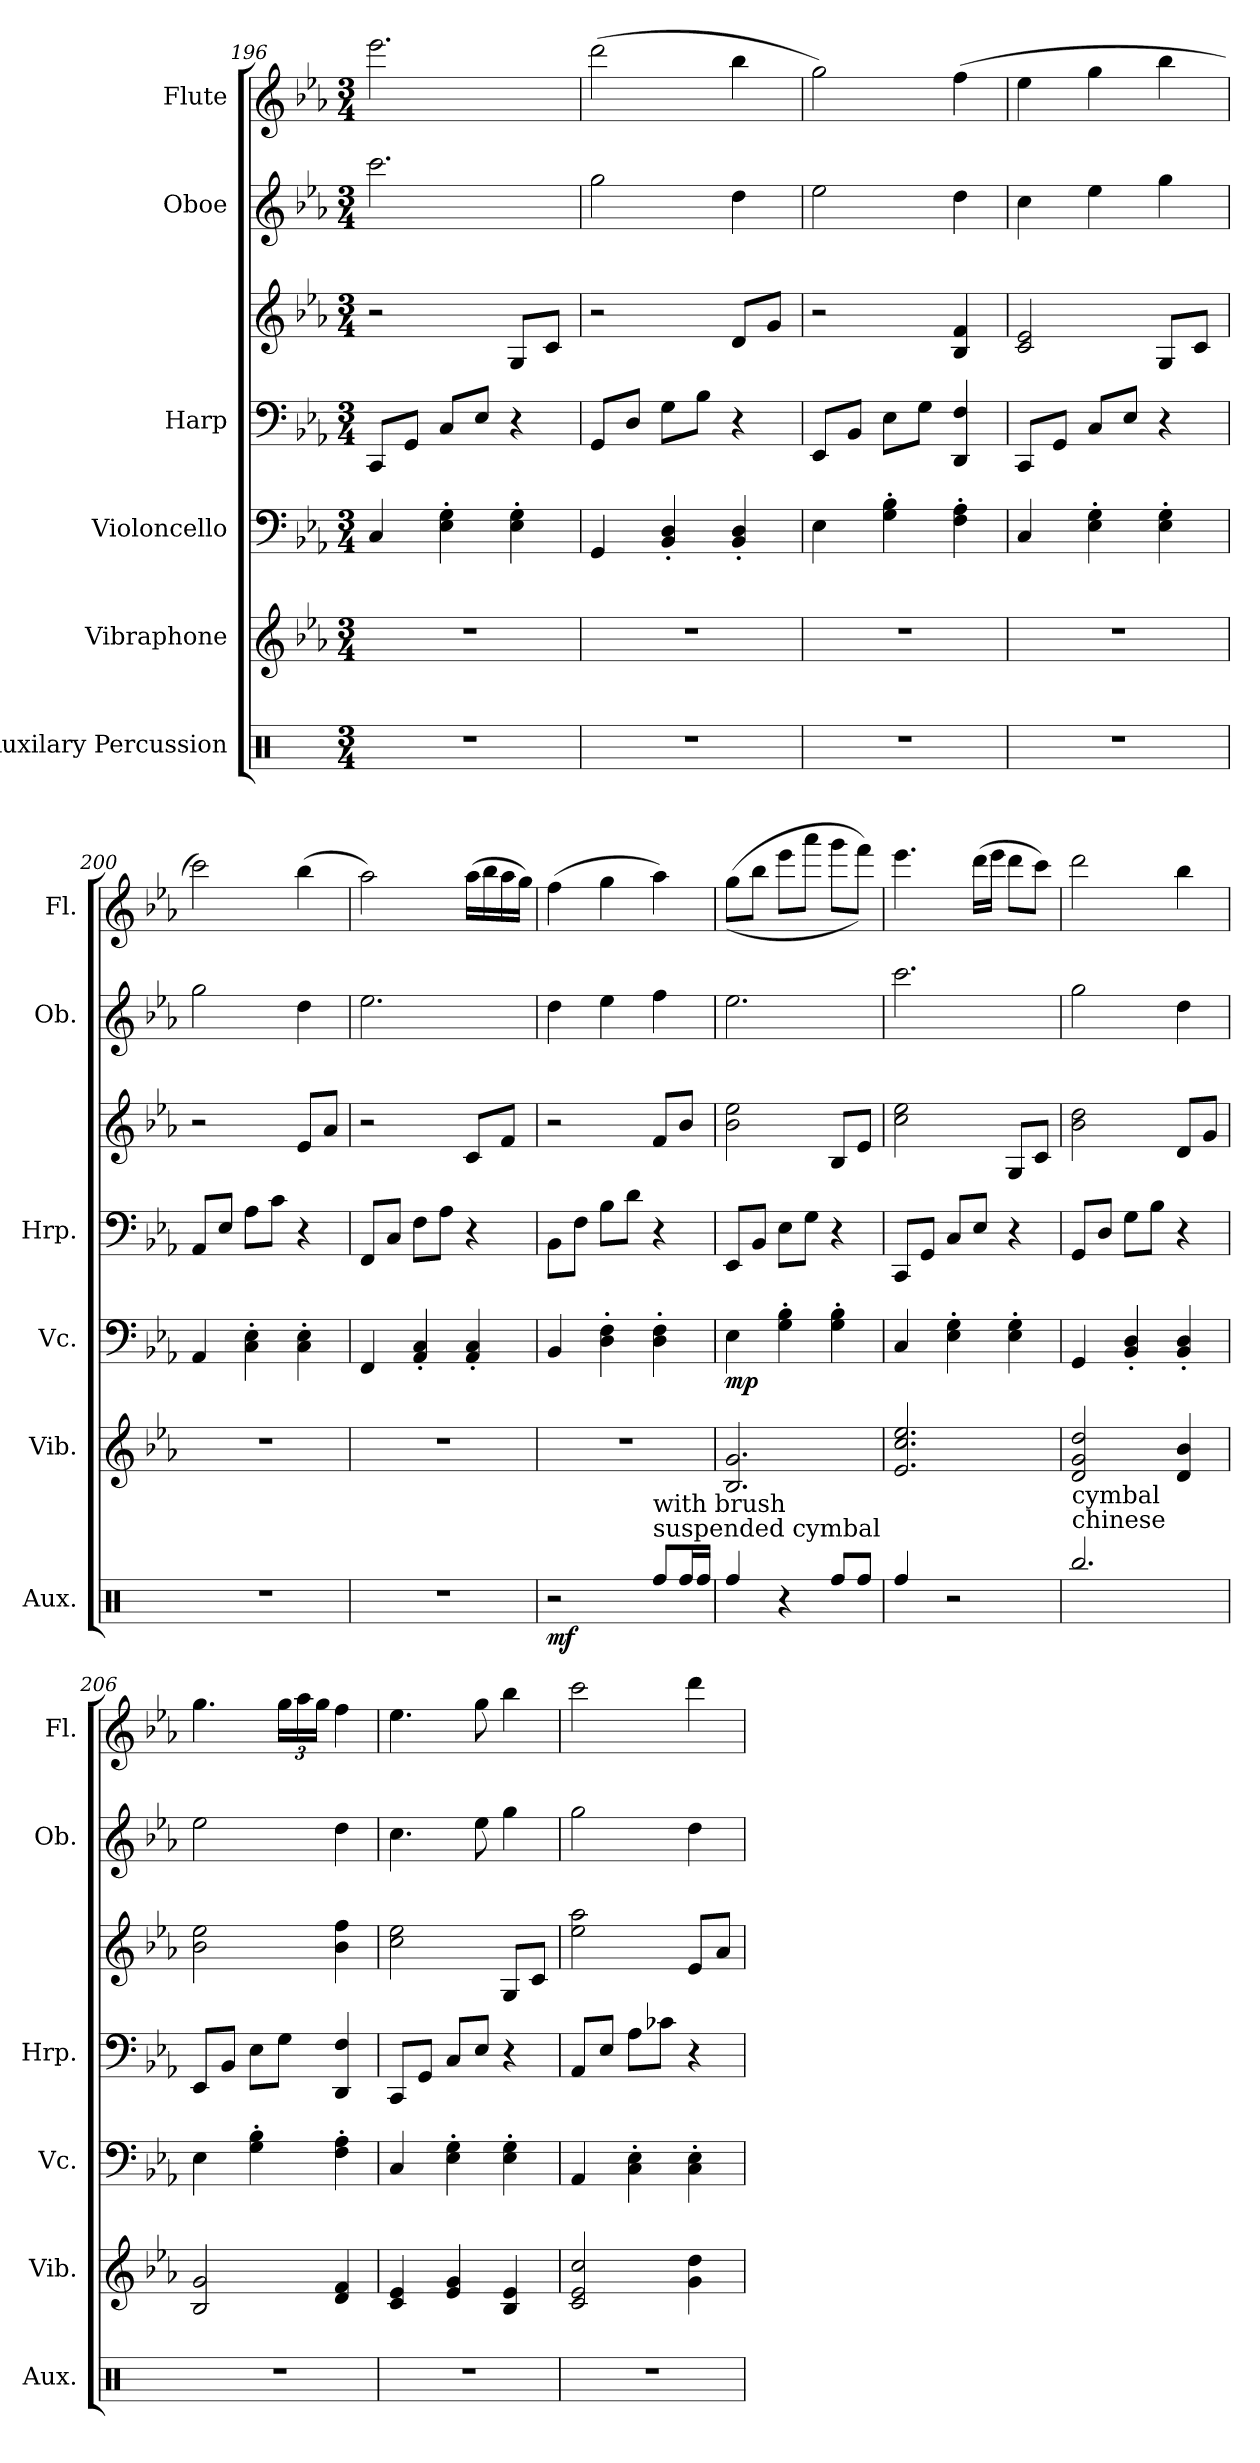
**kern	**dynam	**kern	**kern	**dynam	**kern	**kern	**kern	**kern
*part6	*part6	*part5	*part4	*part4	*part3	*part3	*part2	*part1
*staff7	*staff7	*staff6	*staff5	*staff5	*staff4	*staff3	*staff2	*staff1
*I"Auxilary Percussion	*	*I"Vibraphone	*I"Violoncello	*	*I"Harp	*	*I"Oboe	*I"Flute
*I'Aux.	*	*I'Vib.	*I'Vc.	*	*I'Hrp.	*	*I'Ob.	*I'Fl.
*clefX	*	*clefG2	*clefF4	*	*clefF4	*clefG2	*clefG2	*clefG2
*k[]	*	*k[b-e-a-]	*k[b-e-a-]	*	*k[b-e-a-]	*k[b-e-a-]	*k[b-e-a-]	*k[b-e-a-]
*M3/4	*	*M3/4	*M3/4	*	*M3/4	*M3/4	*M3/4	*M3/4
=196	=196	=196	=196	=196	=196	=196	=196	=196
2.r	.	2.r	4C/	.	8CC/L	2r	2.ccc\	2.eee-\
.	.	.	.	.	8GG/J	.	.	.
.	.	.	4E-\' 4G\'	.	8C/L	.	.	.
.	.	.	.	.	8E-/J	.	.	.
.	.	.	4E-\' 4G\'	.	4r	8G/L	.	.
.	.	.	.	.	.	8c/J	.	.
=197	=197	=197	=197	=197	=197	=197	=197	=197
2.r	.	2.r	4GG/	.	8GG/L	2r	2gg\	(2ddd\
.	.	.	.	.	8D/J	.	.	.
.	.	.	4BB-/' 4D/'	.	8G\L	.	.	.
.	.	.	.	.	8B-\J	.	.	.
.	.	.	4BB-/' 4D/'	.	4r	8d/L	4dd\	4bb-\
.	.	.	.	.	.	8g/J	.	.
=198	=198	=198	=198	=198	=198	=198	=198	=198
2.r	.	2.r	4E-\	.	8EE-/L	2r	2ee-\	2gg\)
.	.	.	.	.	8BB-/J	.	.	.
.	.	.	4G\' 4B-\'	.	8E-\L	.	.	.
.	.	.	.	.	8G\J	.	.	.
.	.	.	4F\' 4A-\'	.	4DD/ 4F/	4B-/ 4f/	4dd\	(4ff\
=199	=199	=199	=199	=199	=199	=199	=199	=199
2.r	.	2.r	4C/	.	8CC/L	2c/ 2e-/	4cc\	4ee-\
.	.	.	.	.	8GG/J	.	.	.
.	.	.	4E-\' 4G\'	.	8C/L	.	4ee-\	4gg\
.	.	.	.	.	8E-/J	.	.	.
.	.	.	4E-\' 4G\'	.	4r	8G/L	4gg\	4bb-\
.	.	.	.	.	.	8c/J	.	.
!!LO:PB:g=z
=200	=200	=200	=200	=200	=200	=200	=200	=200
2.r	.	2.r	4AA-/	.	8AA-/L	2r	2gg\	2ccc\)
.	.	.	.	.	8E-/J	.	.	.
.	.	.	4C\' 4E-\'	.	8A-\L	.	.	.
.	.	.	.	.	8c\J	.	.	.
.	.	.	4C\' 4E-\'	.	4r	8e-/L	4dd\	(4bb-\
.	.	.	.	.	.	8a-/J	.	.
=201	=201	=201	=201	=201	=201	=201	=201	=201
2.r	.	2.r	4FF/	.	8FF/L	2r	2.ee-\	2aa-\)
.	.	.	.	.	8C/J	.	.	.
.	.	.	4AA-/' 4C/'	.	8F\L	.	.	.
.	.	.	.	.	8A-\J	.	.	.
.	.	.	4AA-/' 4C/'	.	4r	8c/L	.	(16aa-\LL
.	.	.	.	.	.	.	.	16bb-\
.	.	.	.	.	.	8f/J	.	16aa-\
.	.	.	.	.	.	.	.	16gg\JJ)
=202	=202	=202	=202	=202	=202	=202	=202	=202
!	!LO:DY:b	!	!	!	!	!	!	!
2r	mf	2.r	4BB-/	.	8BB-\L	2r	4dd\	(4ff\
.	.	.	.	.	8F\J	.	.	.
.	.	.	4D\' 4F\'	.	8B-\L	.	4ee-\	4gg\
.	.	.	.	.	8d\J	.	.	.
!LO:TX:a:t=suspended cymbal	!	!	!	!	!	!	!	!
!LO:TX:a:t=with brush	!	!	!	!	!	!	!	!
8Rff/L	.	.	4D\' 4F\'	.	4r	8f/L	4ff\	4aa-\)
16Rff/L	.	.	.	.	.	8b-/J	.	.
16Rff/JJ	.	.	.	.	.	.	.	.
=203	=203	=203	=203	=203	=203	=203	=203	=203
!	!	!	!	!LO:DY:b	!	!	!	!
4Rff/	.	2.B-/ 2.g/	4E-\	mp	8EE-/L	2b-\ 2ee-\	2.ee-\	((8gg\L
.	.	.	.	.	8BB-/J	.	.	8bb-\J
4r	.	.	4G\' 4B-\'	.	8E-\L	.	.	8eee-\L
.	.	.	.	.	8G\J	.	.	8aaa-\J
8Rff/L	.	.	4G\' 4B-\'	.	4r	8B-/L	.	8ggg\L
8Rff/J	.	.	.	.	.	8e-/J	.	8fff\J))
=204	=204	=204	=204	=204	=204	=204	=204	=204
4Rff/	.	2.e-/ 2.cc/ 2.ee-/	4C/	.	8CC/L	2cc\ 2ee-\	2.ccc\	4.eee-\
.	.	.	.	.	8GG/J	.	.	.
2r	.	.	4E-\' 4G\'	.	8C/L	.	.	.
.	.	.	.	.	8E-/J	.	.	(16ddd\LL
.	.	.	.	.	.	.	.	16eee-\JJ
.	.	.	4E-\' 4G\'	.	4r	8G/L	.	8ddd\L
.	.	.	.	.	.	8c/J	.	8ccc\J)
!!LO:PB:g=z
=205	=205	=205	=205	=205	=205	=205	=205	=205
!LO:TX:a:t=chinese	!	!	!	!	!	!	!	!
!LO:TX:a:t=cymbal	!	!	!	!	!	!	!	!
2.Rbb/	.	2d/ 2g/ 2dd/	4GG/	.	8GG/L	2b-\ 2dd\	2gg\	2ddd\
.	.	.	.	.	8D/J	.	.	.
.	.	.	4BB-/' 4D/'	.	8G\L	.	.	.
.	.	.	.	.	8B-\J	.	.	.
.	.	4d/ 4b-/	4BB-/' 4D/'	.	4r	8d/L	4dd\	4bb-\
.	.	.	.	.	.	8g/J	.	.
=206	=206	=206	=206	=206	=206	=206	=206	=206
2.r	.	2B-/ 2g/	4E-\	.	8EE-/L	2b-\ 2ee-\	2ee-\	4.gg\
.	.	.	.	.	8BB-/J	.	.	.
.	.	.	4G\' 4B-\'	.	8E-\L	.	.	.
*	*	*	*	*	*	*	*	*Xbrackettup
.	.	.	.	.	8G\J	.	.	24gg\LL
.	.	.	.	.	.	.	.	24aa-\
.	.	.	.	.	.	.	.	24gg\JJ
.	.	4d/ 4f/	4F\' 4A-\'	.	4DD/ 4F/	4b-\ 4ff\	4dd\	4ff\
=207	=207	=207	=207	=207	=207	=207	=207	=207
2.r	.	4c/ 4e-/	4C/	.	8CC/L	2cc\ 2ee-\	4.cc\	4.ee-\
.	.	.	.	.	8GG/J	.	.	.
.	.	4e-/ 4g/	4E-\' 4G\'	.	8C/L	.	.	.
.	.	.	.	.	8E-/J	.	8ee-\	8gg\
.	.	4B-/ 4e-/	4E-\' 4G\'	.	4r	8G/L	4gg\	4bb-\
.	.	.	.	.	.	8c/J	.	.
=208	=208	=208	=208	=208	=208	=208	=208	=208
2.r	.	2c/ 2e-/ 2cc/	4AA-/	.	8AA-/L	2ee-\ 2aa-\	2gg\	2ccc\
.	.	.	.	.	8E-/J	.	.	.
.	.	.	4C\' 4E-\'	.	8A-\L	.	.	.
.	.	.	.	.	8c-X\J	.	.	.
.	.	4g\ 4dd\	4C\' 4E-\'	.	4r	8e-/L	4dd\	4ddd\
.	.	.	.	.	.	8a-/J	.	.
=	=	=	=	=	=	=	=	=
*-	*-	*-	*-	*-	*-	*-	*-	*-
